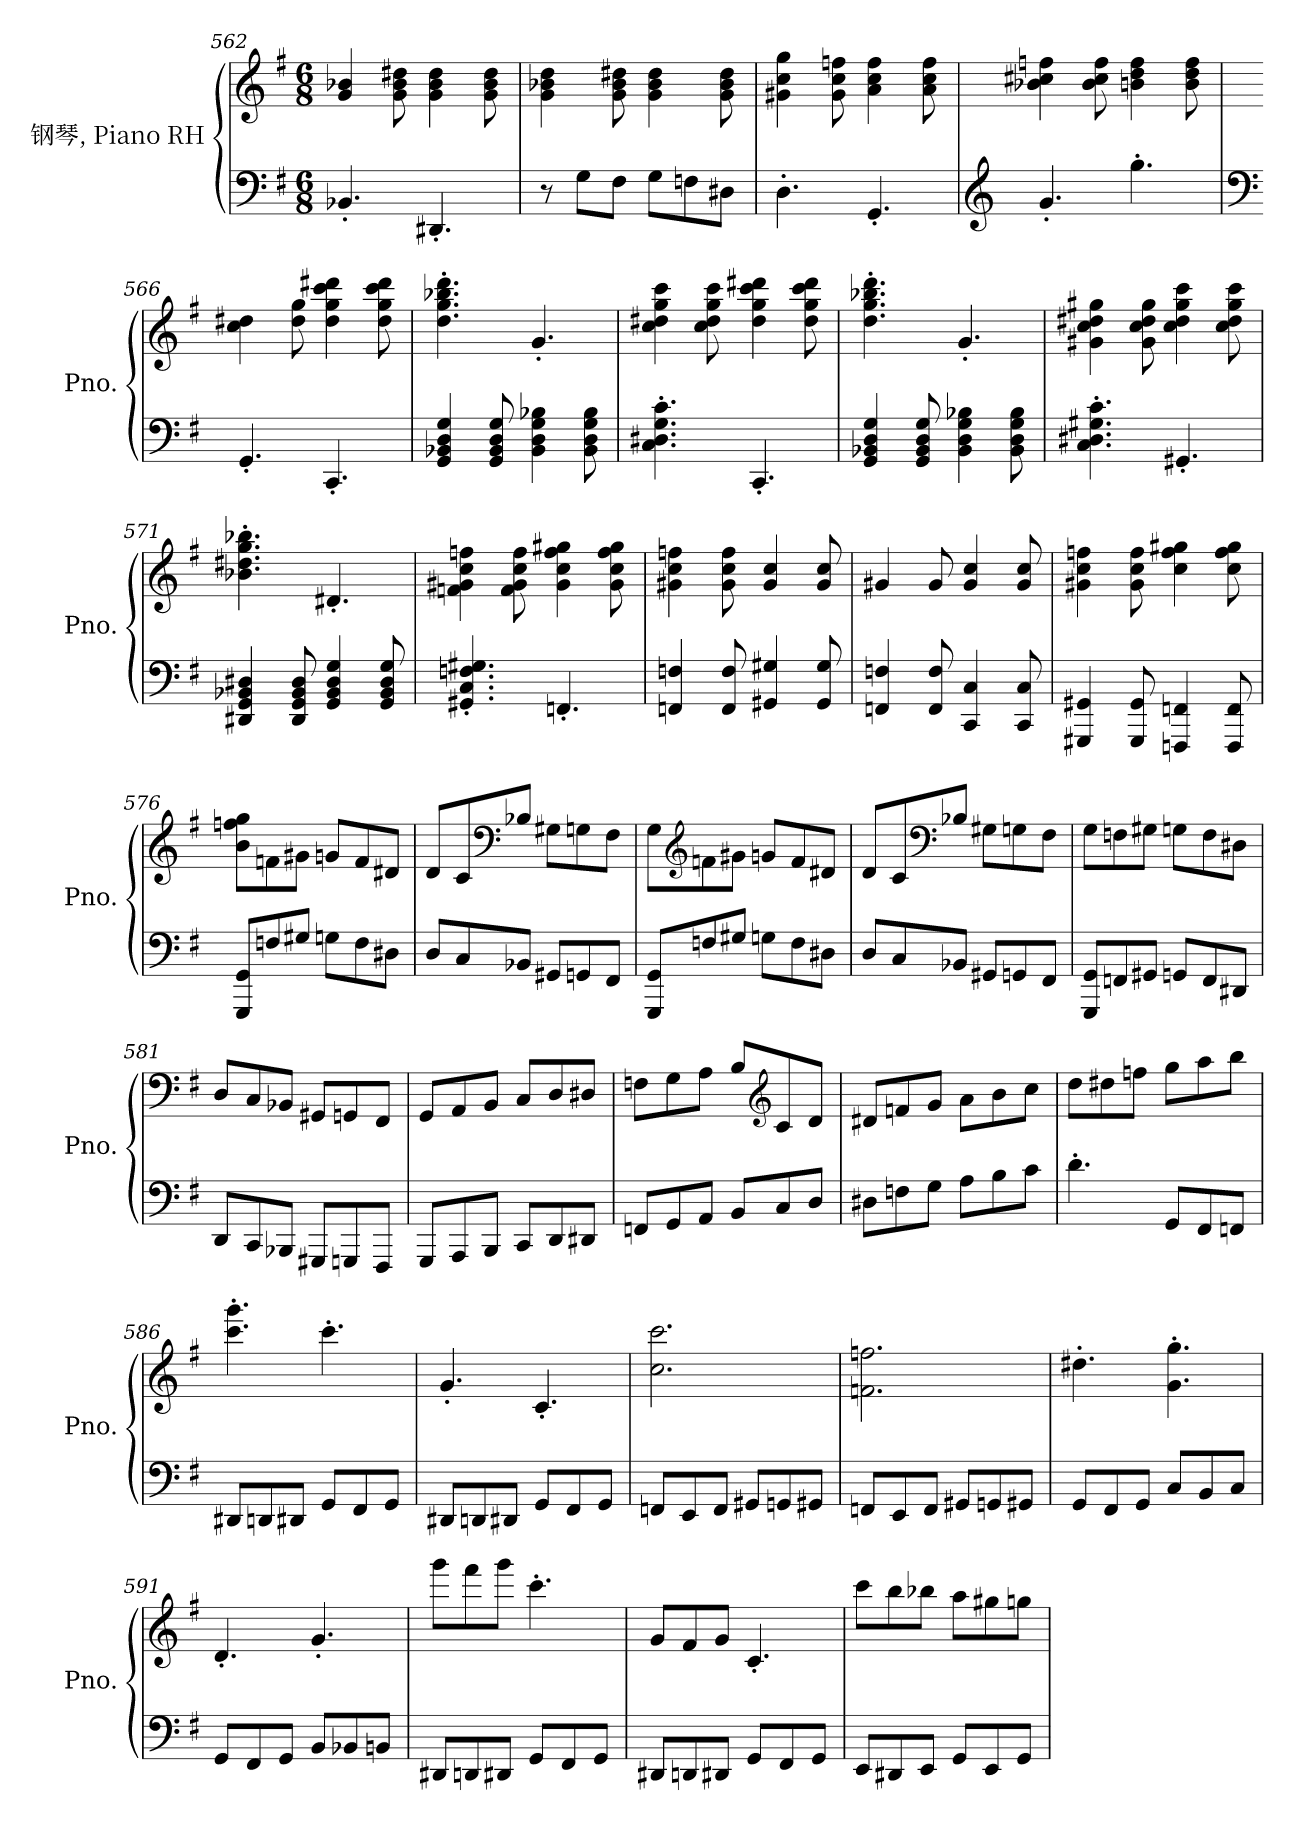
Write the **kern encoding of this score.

**kern	**kern
*part1	*part1
*staff2	*staff1
*I"钢琴, Piano RH	*
*I'Pno.	*
!!LO:PB:g=z
*clefF4	*clefG2
*k[f#]	*k[f#]
*M6/8	*M6/8
=562	=562
4.BB-X'/	4g/ 4b-X/
.	8g\ 8b-\ 8dd#X\
4.DD#X'/	4g\ 4b-\ 4dd#\
.	8g\ 8b-\ 8dd#\
=563	=563
8r	4g\ 4b-X\ 4dd\
8G\L	.
*	*MM254
8F#\J	8g\ 8b-\ 8dd#X\
8G\L	4g\ 4b-\ 4dd#\
8Fn\	.
*	*MM252
8D#X\J	8g\ 8b-\ 8dd#\
=564	=564
4.D'\	4g#X\ 4cc\ 4gg\
.	8g#\ 8cc\ 8ffn\
4.GG'/	4a\ 4cc\ 4ff\
.	8a\ 8cc\ 8ff\
=565	=565
*clefG2	*
*	*MM244
4.g'/	4b-X\ 4cc#X\ 4ffn\
.	8b-\ 8cc#\ 8ff\
4.gg'\	4bn\ 4dd\ 4ff\
*	*MM207
.	8b\ 8dd\ 8ff\
=566	=566
*clefF4	*
*	*MM246
4.GG'/	4cc\ 4dd#X\
.	8dd#\ 8gg\
*	*MM247
4.CC'/	4dd#\ 4gg\ 4ccc\ 4ddd#X\
.	8dd#\ 8gg\ 8ccc\ 8ddd#\
=567	=567
4GG/ 4BB-X/ 4D/ 4G/	4.dd\' 4.gg\' 4.bb-X\' 4.ddd\'
8GG/ 8BB-/ 8D/ 8G/	.
*	*MM250
4BB-\ 4D\ 4G\ 4B-X\	4.g'/
8BB-\ 8D\ 8G\ 8B-\	.
!!LO:LB:g=z
=568	=568
4.C\' 4.D#X\' 4.G\' 4.c\'	4cc\ 4dd#X\ 4gg\ 4ccc\
.	8cc\ 8dd#\ 8gg\ 8ccc\
4.CC'/	4dd#\ 4gg\ 4ccc\ 4ddd#X\
.	8dd#\ 8gg\ 8ccc\ 8ddd#\
=569	=569
*	*MM254
4GG/ 4BB-X/ 4D/ 4G/	4.dd\' 4.gg\' 4.bb-X\' 4.ddd\'
8GG/ 8BB-/ 8D/ 8G/	.
4BB-\ 4D\ 4G\ 4B-X\	4.g'/
8BB-\ 8D\ 8G\ 8B-\	.
=570	=570
4.C\' 4.D#X\' 4.G#X\' 4.c\'	4g#X\ 4cc\ 4dd#X\ 4gg#X\
.	8g#\ 8cc\ 8dd#\ 8gg#\
4.GG#X'/	4cc\ 4dd#\ 4gg#\ 4ccc\
.	8cc\ 8dd#\ 8gg#\ 8ccc\
=571	=571
4DD#X/ 4GG/ 4BB-X/ 4D#X/	4.b-X\' 4.dd#X\' 4.gg\' 4.bb-X\'
8DD#/ 8GG/ 8BB-/ 8D#/	.
4GG/ 4BB-/ 4D#/ 4G/	4.d#X'/
8GG/ 8BB-/ 8D#/ 8G/	.
=572	=572
4.GG#X/' 4.C/' 4.Fn/' 4.G#X/'	4fn\ 4g#X\ 4cc\ 4ffn\
.	8f\ 8g#\ 8cc\ 8ff\
4.FFn'/	4g#\ 4cc\ 4ff\ 4gg#X\
.	8g#\ 8cc\ 8ff\ 8gg#\
!!LO:LB:g=z
=573	=573
4FFn/ 4Fn/	4g#X\ 4cc\ 4ffn\
8FF/ 8F/	8g#\ 8cc\ 8ff\
4GG#X/ 4G#X/	4g#/ 4cc/
8GG#/ 8G#/	8g#/ 8cc/
=574	=574
4FFn/ 4Fn/	4g#X/
*	*MM240
8FF/ 8F/	8g#/
4CC/ 4C/	4g#/ 4cc/
8CC/ 8C/	8g#/ 8cc/
=575	=575
4GGG#X/ 4GG#X/	4g#X\ 4cc\ 4ffn\
8GGG#/ 8GG#/	8g#\ 8cc\ 8ff\
4FFFn/ 4FFn/	4cc\ 4ff\ 4gg#X\
*	*MM224
8FFF/ 8FF/	8cc\ 8ff\ 8gg#\
=576	=576
*	*MM99
8GGG/ 8GG/L	8b\ 8ffn\ 8gg\L
*	*MM192
8Fn/	8fn\
8G#X/J	8g#X\J
8Gn\L	8gn/L
*	*MM235
8F\	8f/
*	*MM244
8D#X\J	8d#X/J
=577	=577
8D/L	8d/L
8C/	8c/
*	*clefF4
8BB-X/J	8B-X/J
8GG#X/L	8G#X\L
8GGn/	8Gn\
8FF#/J	8F#\J
!!LO:LB:g=z
=578	=578
8GGG/ 8GG/L	8G\L
*	*clefG2
8Fn/	8fn\
8G#X/J	8g#X\J
8Gn\L	8gn/L
8F\	8f/
8D#X\J	8d#X/J
=579	=579
8D/L	8d/L
8C/	8c/
*	*clefF4
8BB-X/J	8B-X/J
8GG#X/L	8G#X\L
8GGn/	8Gn\
8FF#/J	8F#\J
=580	=580
8GGG/ 8GG/L	8G\L
8FFn/	8Fn\
8GG#X/J	8G#X\J
8GGn/L	8Gn\L
8FF/	8F\
8DD#X/J	8D#X\J
=581	=581
8DD/L	8D/L
8CC/	8C/
8BBB-X/J	8BB-X/J
8GGG#X/L	8GG#X/L
8GGGn/	8GGn/
8FFF#/J	8FF#/J
!!LO:LB:g=z
=582	=582
8GGG/L	8GG/L
8AAA/	8AA/
8BBB/J	8BB/J
8CC/L	8C/L
*	*MM259
8DD/	8D/
8DD#X/J	8D#X/J
=583	=583
8FFn/L	8Fn\L
8GG/	8G\
8AA/J	8A\J
8BB/L	8B/L
*	*clefG2
8C/	8c/
8D/J	8d/J
=584	=584
8D#X\L	8d#X/L
8Fn\	8fn/
8G\J	8g/J
8A\L	8a\L
8B\	8b\
8c\J	8cc\J
=585	=585
4.d'\	8dd\L
.	8dd#X\
.	8ffn\J
*	*MM188
8GG/L	8gg\L
8FF#/	8aa\
8FFn/J	8bb\J
=586	=586
8DD#X/L	4.ccc\' 4.ggg\'
8DDn/	.
8DD#X/J	.
8GG/L	4.ccc'\
8FF#/	.
8GG/J	.
!!LO:LB:g=z
=587	=587
8DD#X/L	4.g'/
8DDn/	.
8DD#X/J	.
8GG/L	4.c'/
8FF#/	.
8GG/J	.
=588	=588
8FFn/L	2.cc\ 2.ccc\
8EE/	.
8FF/J	.
8GG#X/L	.
8GGn/	.
8GG#X/J	.
=589	=589
8FFn/L	2.fn\ 2.ffn\
8EE/	.
8FF/J	.
8GG#X/L	.
8GGn/	.
8GG#X/J	.
=590	=590
8GG/L	4.dd#X'\
8FF#/	.
8GG/J	.
8C/L	4.g\' 4.gg\'
8BB/	.
8C/J	.
=591	=591
8GG/L	4.d'/
8FF#/	.
8GG/J	.
8BB/L	4.g'/
8BB-X/	.
8BBn/J	.
!!LO:PB:g=z
=592	=592
8DD#X/L	8ggg\L
8DDn/	8fff#\
8DD#X/J	8ggg\J
8GG/L	4.ccc'\
8FF#/	.
8GG/J	.
=593	=593
8DD#X/L	8g/L
8DDn/	8f#/
8DD#X/J	8g/J
8GG/L	4.c'/
8FF#/	.
8GG/J	.
=594	=594
8EE/L	8ccc\L
8DD#X/	8bb\
8EE/J	8bb-X\J
8GG/L	8aa\L
8EE/	8gg#X\
8GG/J	8ggn\J
=	=
*-	*-
